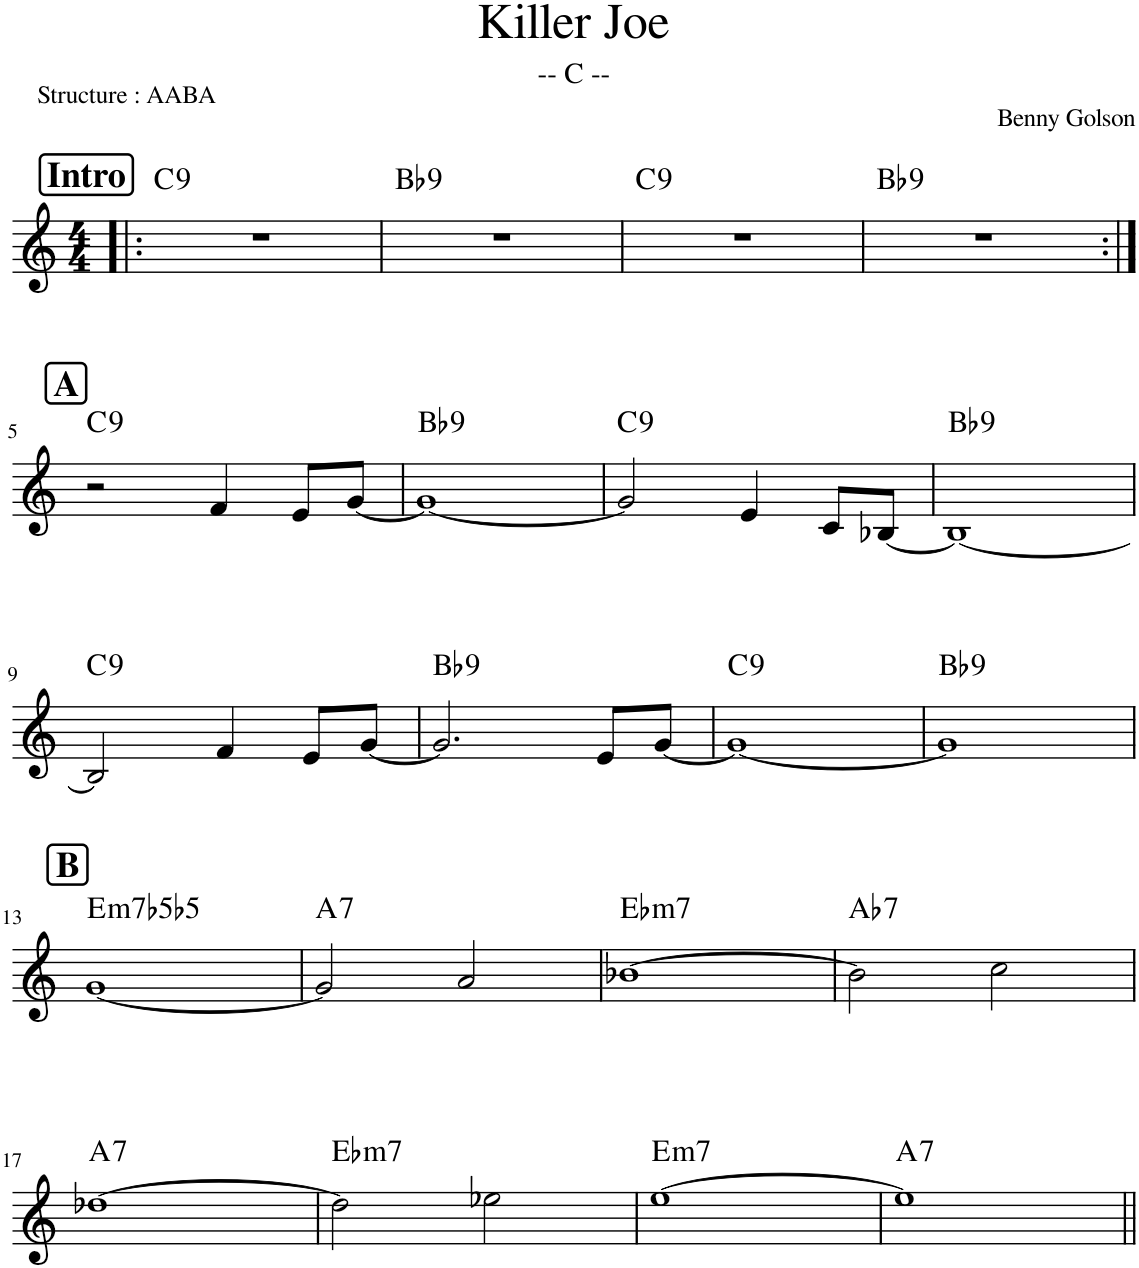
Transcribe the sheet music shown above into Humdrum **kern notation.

**kern	**harte
*part1	*part1
*staff1	*
*I"Harmonica	*
*I'Harm.	*
*clefG2	*
*k[]	*
*M4/4	*
!!LO:REH:place=s1:a:B:cj:fs=14:t=Intro
=1!|:	=1!|:
!	!LO:H:kt=9
1r	C:9
=2	=2
!	!LO:H:kt=9
1r	Bb:9
=3	=3
!	!LO:H:kt=9
1r	C:9
=4	=4
!	!LO:H:kt=9
1r	Bb:9
!!LO:LB:g=z
!!LO:REH:place=s1:a:B:cj:fs=14:t=A
=5:|!	=5:|!
*k[]	*
!	!LO:H:kt=9
2r	C:9
4f/	.
8e/L	.
[8g/J	.
=6	=6
!	!LO:H:kt=9
1g_	Bb:9
=7	=7
!	!LO:H:kt=9
2g/]	C:9
4e/	.
8c/L	.
[8B-X/J	.
=8	=8
!	!LO:H:kt=9
1B-_	Bb:9
!!LO:LB:g=z
=9	=9
!	!LO:H:kt=9
2B-/]	C:9
4f/	.
8e/L	.
[8g/J	.
=10	=10
!	!LO:H:kt=9
2.g/]	Bb:9
8e/L	.
[8g/J	.
=11	=11
!	!LO:H:kt=9
1g_	C:9
=12	=12
!	!LO:H:kt=9
1g]	Bb:9
!!LO:LB:g=z
!!LO:REH:place=s1:a:B:cj:fs=14:t=B
=13	=13
!	!LO:H:kt=m7
[1g	E:hdim7
=14	=14
!	!LO:H:kt=7
2g/]	A:7
2a/	.
=15	=15
!	!LO:H:kt=m7
[1b-X	Eb:min7
=16	=16
!	!LO:H:kt=7
2b-\]	Ab:7
2cc\	.
!!LO:LB:g=z
=17	=17
!	!LO:H:kt=7
[1dd-X	A:7
=18	=18
!	!LO:H:kt=m7
2dd-\]	Eb:min7
2ee-X\	.
=19	=19
!	!LO:H:kt=m7
[1ee	E:min7
=20	=20
!	!LO:H:kt=7
1ee]	A:7
=||	=||
*-	*-
